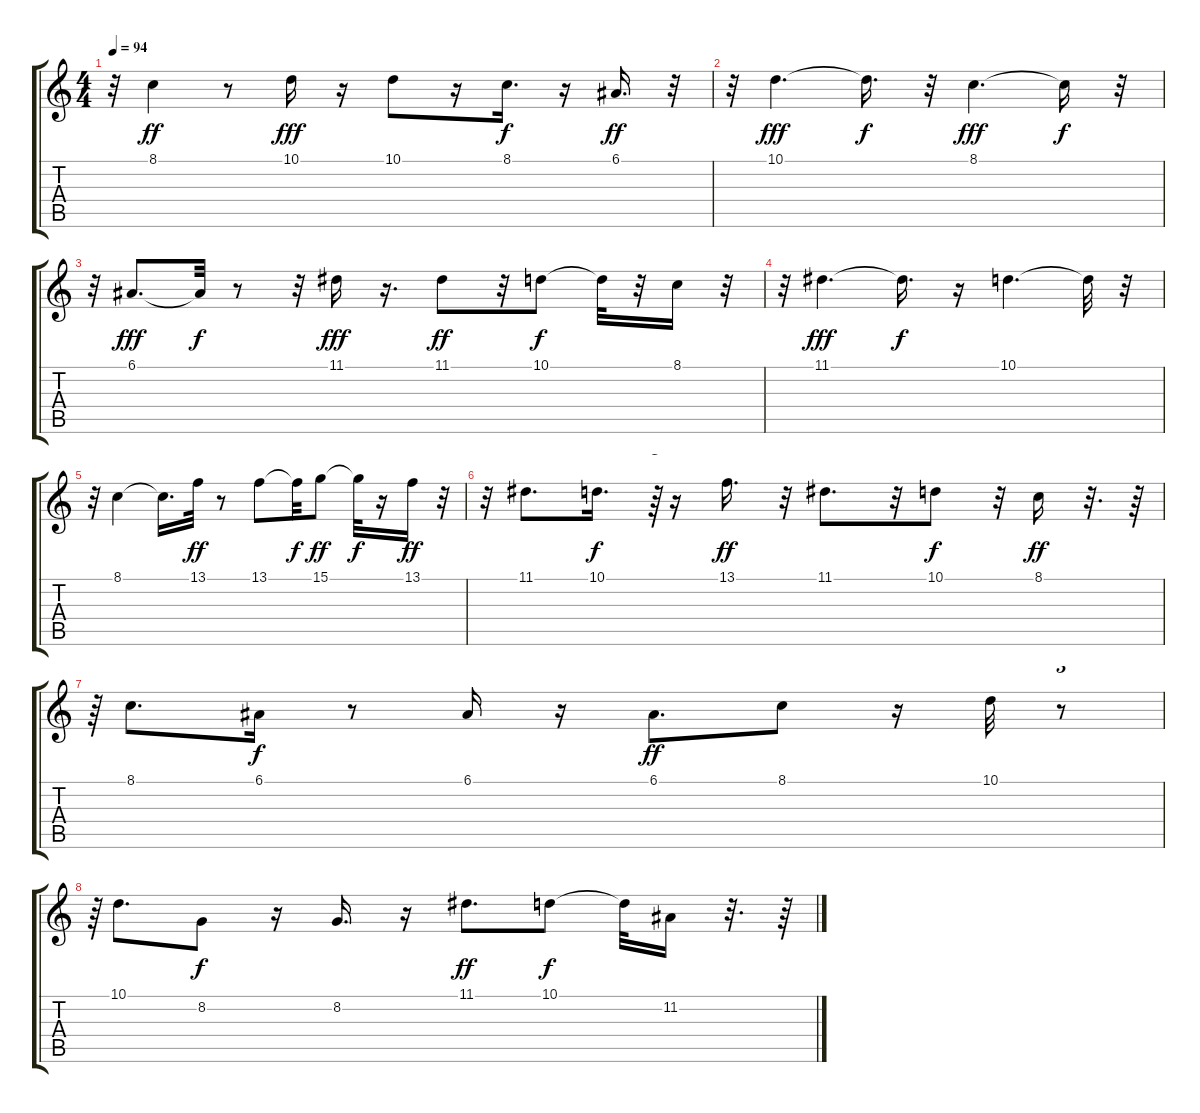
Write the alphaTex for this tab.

\track "" {instrument clarinet}
\staff {score tabs}
\tuning (E4 B3 G3 D3 A2 E2) {hide}
\ts (4 4)
\tempo 94
\clef g2
\ks c
r.32{dy f} 8.1.4{dy ff} r.8 10.1.16{dy fff} r.16 10.1.8 r.16 8.1.16{d dy f} r.16 6.1.16{d dy ff} r.32 |
r.32 10.1.4{d dy fff} 10.1{t}.16{d dy f} r.32 8.1.4{d dy fff} 8.1{t}.16{dy f} r.32 |
r.32 6.1.8{d dy fff} 6.1{t}.32{dy f} r.8 r.32 11.1.16{dy fff} r.16{d} 11.1.8{dy ff} r.32 10.1.8{dy f} 10.1{t}.32 r.32 8.1.16 r.32 |
r.32 11.1.4{d dy fff} 11.1{t}.16{d dy f} r.16 10.1.4{d} 10.1{t}.32 r.32 |
r.32 8.1.4 8.1{t}.16{d} 13.1.32{dy ff} r.8 13.1.8 13.1{t}.32{dy f} 15.1.8{dy ff} 15.1{t}.32{dy f} r.16 13.1.16{dy ff} r.32 |
r.32 11.1.8{d} 10.1.16{d dy f} r.64{tu (3 2)} r.16 13.1.16{d dy ff} r.32 11.1.8{d} r.32 10.1.8{dy f} r.32 8.1.16{dy ff} r.32{d} r.64 |
r.64{tu (3 2)} 8.1.8{d} 6.1.16{dy f} r.8 6.1.16 r.16 6.1.8{d dy ff} 8.1.8 r.16 10.1.32 r.8{tu (3 2)} |
r.64{tu (3 2)} 10.1.8{d} 8.2.8{dy f} r.16 8.2.16{d} r.16 11.1.8{d dy ff} 10.1.8{dy f} 10.1{t}.32 11.2.16 r.32{d} r.64
